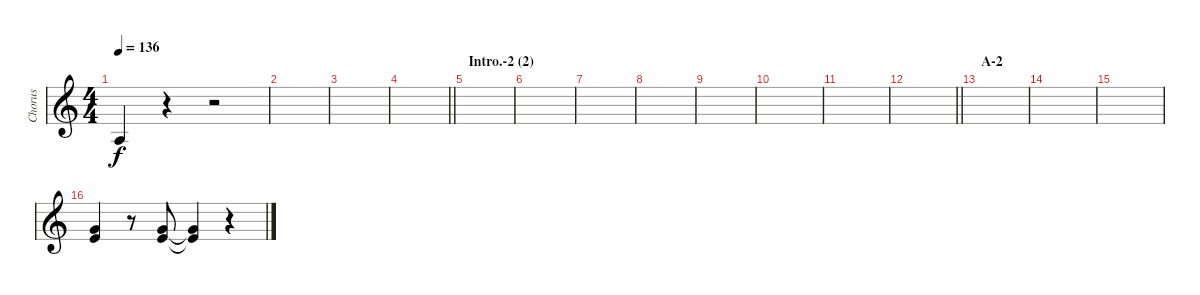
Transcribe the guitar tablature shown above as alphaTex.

\track ("Chorus" "Chorus") {instrument cello}
\staff {score}
\tuning (E4 B3 G3 D3 A2 D2) {hide}
\ts (4 4)
\tempo 136
\clef g2
\ks c
2.3.4{dy f} r.4 r.2 |
|
|
\barLineRight lightlight
|
\section ("" "Intro.-2 (2)")
|
|
|
|
|
|
|
\barLineRight lightlight
|
\section ("" "A-2")
|
|
|
(3.1 5.2).4 r.8 (3.1 5.2).8 (3.1{t} 5.2{t}).4 r.4
